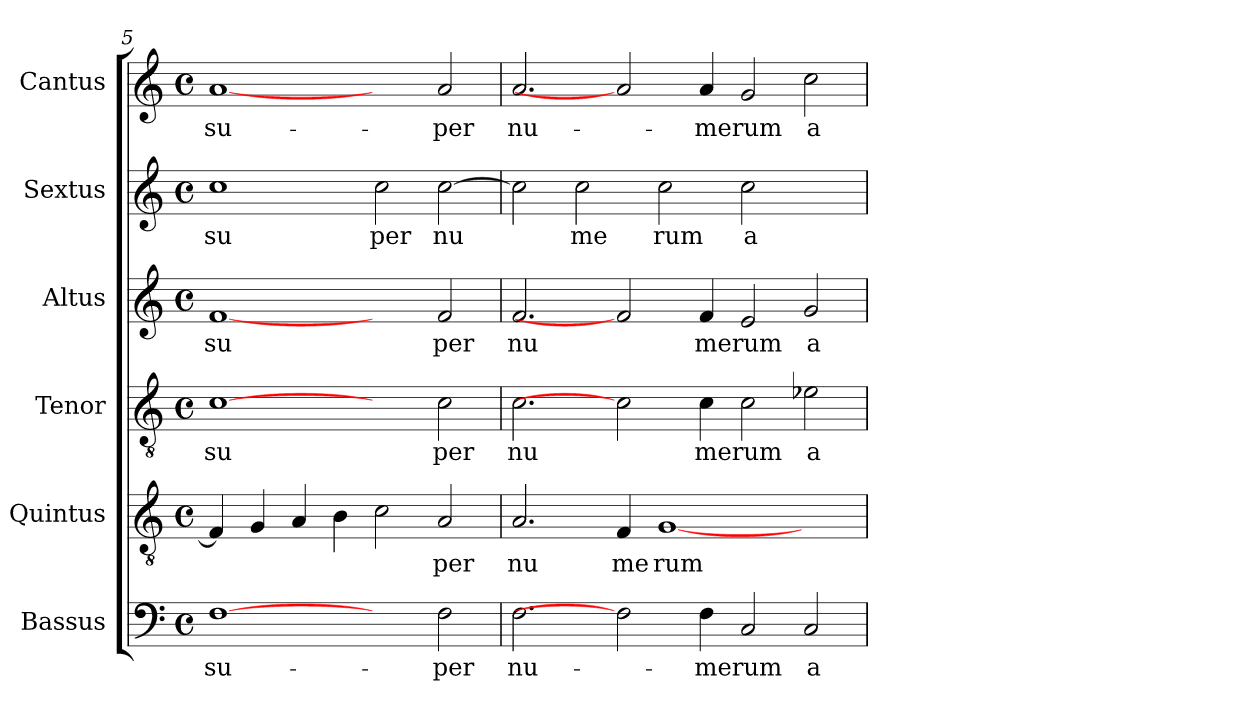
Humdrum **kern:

**kern	**text	**kern	**text	**kern	**text	**kern	**text	**kern	**text	**kern	**text
*part6	*part6	*part5	*part5	*part4	*part4	*part3	*part3	*part2	*part2	*part1	*part1
*staff6	*staff6	*staff5	*staff5	*staff4	*staff4	*staff3	*staff3	*staff2	*staff2	*staff1	*staff1
*I"Bassus	*	*I"Quintus	*	*I"Tenor	*	*I"Altus	*	*I"Sextus	*	*I"Cantus	*
*clefF4	*	*clefGv2	*	*clefGv2	*	*clefG2	*	*clefG2	*	*clefG2	*
*M4/4	*	*M4/4	*	*M4/4	*	*M4/4	*	*M4/4	*	*M4/4	*
*met(c)	*	*met(c)	*	*met(c)	*	*met(c)	*	*met(c)	*	*met(c)	*
=5	=5	=5	=5	=5	=5	=5	=5	=5	=5	=5	=5
!	!LO:LY:b:cj	!	!	!	!LO:LY:b:cj	!	!LO:LY:b:cj	!	!LO:LY:b:cj	!	!LO:LY:b:cj
[1F	su-	4F/]	.	[1c	su	[1f	su	1cc	su	[1a	su-
.	.	4G/	.	.	.	.	.	.	.	.	.
.	.	4A/	.	.	.	.	.	.	.	.	.
.	.	4B\	.	.	.	.	.	.	.	.	.
!	!	!	!	!	!	!	!	!	!LO:LY:b:cj	!	!
2ryy	.	2c\	.	2ryy	.	2ryy	.	2cc\	per	2ryy	.
!	!LO:LY:b:cj	!	!LO:LY:b:cj	!	!LO:LY:b:cj	!	!LO:LY:b:cj	!	!LO:LY:b	!	!LO:LY:b:cj
2F\	-per	2A/	per	2c\	per	2f/	per	[>2cc\	nu	2a/	-per
=6	=6	=6	=6	=6	=6	=6	=6	=6	=6	=6	=6
!	!LO:LY:b:cj	!	!LO:LY:b:cj	!	!LO:LY:b:cj	!	!LO:LY:b:cj	!	!	!	!LO:LY:b:cj
2.F\	nu-	2.A/	nu	2.c\	nu	2.f/	nu	2cc\]	.	2.a/	nu-
!	!	!	!	!	!	!	!	!	!LO:LY:b:cj	!	!
.	.	.	.	.	.	.	.	2cc\	me	.	.
!	!	!	!LO:LY:b:cj	!	!	!	!	!	!	!	!
2F]	.	4F/	me	2c]	.	2f]	.	.	.	2a]	.
!	!	!	!LO:LY:b	!	!	!	!	!	!LO:LY:b:cj	!	!
.	.	[>1G	rum	.	.	.	.	2cc\	rum	.	.
!	!LO:LY:b	!	!	!	!LO:LY:b	!	!LO:LY:b	!	!	!	!LO:LY:b
4F\	-merum	.	.	4c\	merum	4f/	merum	.	.	4a/	-merum
!	!	!	!	!	!	!	!	!	!LO:LY:b:cj	!	!
2C/	.	.	.	2c\	.	2e/	.	2cc\	a	2g/	.
!	!LO:LY:b:cj	!	!	!	!LO:LY:b:cj	!	!LO:LY:b:cj	!	!	!	!LO:LY:b:cj
2C/	a-	2ryy	.	2e-X\	a	2g/	a	2ryy	.	2cc\	a-
=	=	=	=	=	=	=	=	=	=	=	=
*-	*-	*-	*-	*-	*-	*-	*-	*-	*-	*-	*-
